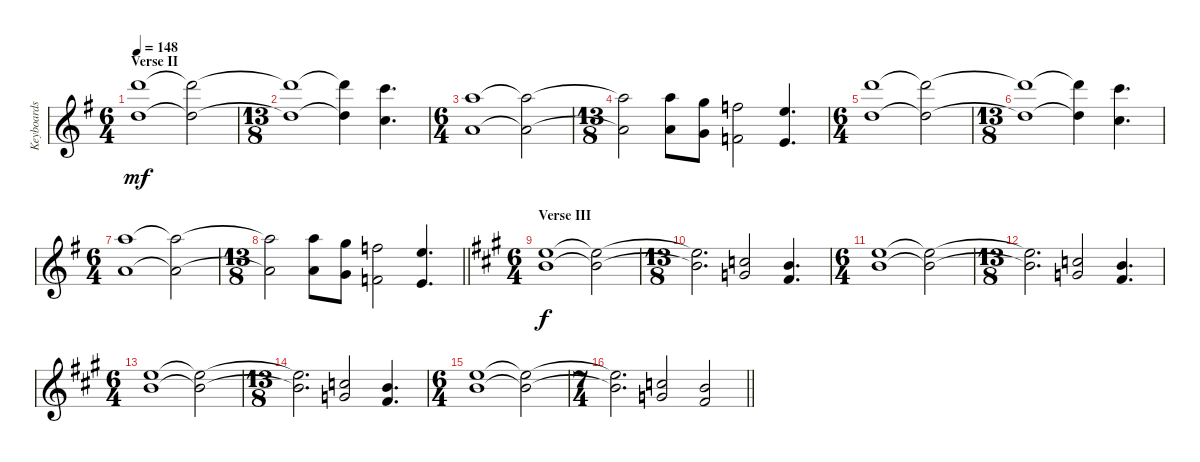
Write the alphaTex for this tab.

\track ("Keyboards 2 [Strings]" "Keyboards ") {instrument stringensemble1}
\staff {score}
\tuning (D4 A3 F3 C3 G2 D2) {hide}
\ts (6 4)
\section ("" "Verse II")
\tempo 148
\clef g2
\ks g
(24.1 21.3).1{dy mf volume 13} (24.1{t} 21.3{t}).2 |
\ts (13 8)
(24.1{t} 21.3{t}).1 (24.1{t} 21.3{t}).4 (22.1 19.3).4{d} |
\ts (6 4)
(19.1 16.3).1 (19.1{t} 16.3{t}).2 |
\ts (13 8)
(19.1{t} 16.3{t}).2 (19.1 16.3).8 (17.1 14.3).8 (15.1 12.3).2 (14.1 11.3).4{d} |
\ts (6 4)
(24.1 21.3).1 (24.1{t} 21.3{t}).2 |
\ts (13 8)
(24.1{t} 21.3{t}).1 (24.1{t} 21.3{t}).4 (22.1 19.3).4{d} |
\ts (6 4)
(19.1 16.3).1 (19.1{t} 16.3{t}).2 |
\ts (13 8)
\barLineRight lightlight
(19.1{t} 16.3{t}).2 (19.1 16.3).8 (17.1 14.3).8 (15.1 12.3).2 (14.1 11.3).4{d} |
\ts (6 4)
\section ("" "Verse III")
\ks a
(19.2 18.3).1{dy f} (19.2{t} 18.3{t}).2 |
\ts (13 8)
(19.2{t} 18.3{t}).2{d} (15.2 14.3).2 (14.2 13.3).4{d} |
\ts (6 4)
(19.2 18.3).1 (19.2{t} 18.3{t}).2 |
\ts (13 8)
(19.2{t} 18.3{t}).2{d} (15.2 14.3).2 (14.2 13.3).4{d} |
\ts (6 4)
(19.2 18.3).1 (19.2{t} 18.3{t}).2 |
\ts (13 8)
(19.2{t} 18.3{t}).2{d} (15.2 14.3).2 (14.2 13.3).4{d} |
\ts (6 4)
(19.2 18.3).1 (19.2{t} 18.3{t}).2 |
\ts (7 4)
\barLineRight lightlight
(19.2{t} 18.3{t}).2{d} (15.2 14.3).2 (14.2 13.3).2
